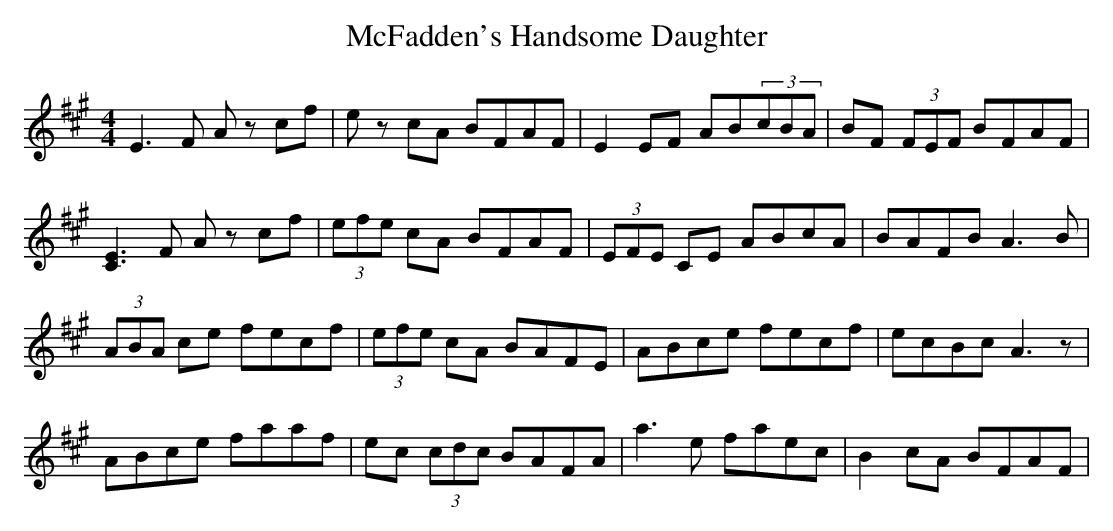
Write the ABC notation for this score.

X:1
T:McFadden's Handsome Daughter
M:4/4
K:A
E3F Az cf|ez cA BFAF|E2 EF AB(3cBA|BF (3FEF BFAF|
[C3E3]F Az cf|(3efe cA BFAF|(3EFE CE ABcA|BAFB A3B|
(3ABA ce fecf|(3efe cA BAFE|ABce fecf|ecBc A3z|
ABce faaf|ec (3cdc BAFA|a3e faec|B2 cA BFAF|
